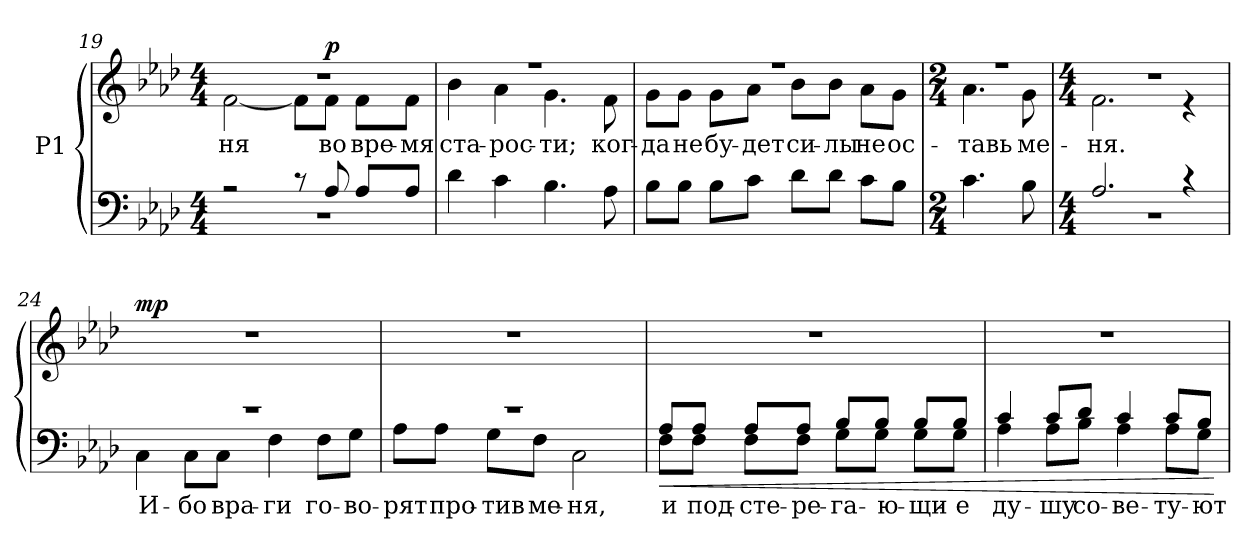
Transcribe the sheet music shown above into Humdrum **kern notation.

**kern	**text	**kern	**text	**dynam
*part1	*part1	*part1	*part1	*part1
*staff2	*staff2	*staff1	*staff1	*staff1/2
*I"P1	*	*	*	*
*clefF4	*	*clefG2	*	*
*k[b-e-a-d-]	*	*k[b-e-a-d-]	*	*
*A-:	*	*A-:	*	*
*M4/4	*	*M4/4	*	*
=19	=19	=19	=19	=19
*^	*	*^	*	*
!	!	!	!	!	!LO:LY:b:color=#000000	!
2r	1r	.	1r	[<2fi\	ня	.
8r	.	.	.	8fi\L]	.	.
!	!	!	!	!	!LO:LY:b:color=#000000	!
8A-i/	.	.	.	8fi\J	во	p
!	!	!	!	!	!LO:LY:b:color=#000000	!
8A-i/L	.	.	.	8fi\L	вре-	.
!	!	!	!	!	!LO:LY:b:color=#000000	!
8A-i/J	.	.	.	8fi\J	-мя	.
*v	*v	*	*	*	*	*
=20	=20	=20	=20	=20	=20
!	!	!	!	!LO:LY:b:color=#000000	!
4d-i\	.	1r	4b-i\	ста-	.
!	!	!	!	!LO:LY:b:color=#000000	!
4ci\	.	.	4a-i\	-рос-	.
!	!	!	!	!LO:LY:b:color=#000000	!
4.B-i\	.	.	4.gi\	-ти;	.
!	!	!	!	!LO:LY:b:color=#000000	!
8A-i\	.	.	8fi\	ког-	.
=21	=21	=21	=21	=21	=21
!	!	!	!	!LO:LY:b:color=#000000	!
8B-i\L	.	1r	8gi\L	-да	.
!	!	!	!	!LO:LY:b:color=#000000	!
8B-i\J	.	.	8gi\J	не	.
!	!	!	!	!LO:LY:b:color=#000000	!
8B-i\L	.	.	8gi\L	бу-	.
!	!	!	!	!LO:LY:b:color=#000000	!
8ci\J	.	.	8a-i\J	-дет	.
!	!	!	!	!LO:LY:b:color=#000000	!
8d-i\L	.	.	8b-i\L	си-	.
!	!	!	!	!LO:LY:b:color=#000000	!
8d-i\J	.	.	8b-i\J	-лы	.
!	!	!	!	!LO:LY:b:color=#000000	!
8ci\L	.	.	8a-i\L	не	.
!	!	!	!	!LO:LY:b:color=#000000	!
8B-i\J	.	.	8gi\J	ос-	.
=22	=22	=22	=22	=22	=22
*M2/4	*	*M2/4	*	*	*
!	!	!LO:N:vis=1	!	!	!
!	!	!	!	!LO:LY:b:color=#000000	!
4.ci\	.	2r	4.a-i\	-тавь	.
!	!	!	!	!LO:LY:b:color=#000000	!
8B-i\	.	.	8gi\	ме-	.
!!LO:LB:g=z	!!
=23	=23	=23	=23	=23	=23
*M4/4	*	*M4/4	*	*	*
*^	*	*	*	*	*
!	!	!	!	!	!LO:LY:b:color=#000000	!
2.A-i/	1r	.	1r	2.fi\	-ня.	.
4r	.	.	.	4r	.	.
*	*	*	*v	*v	*	*
=24	=24	=24	=24	=24	=24
*	*	*	*MM55	*	*
*	*	*	*^	*	*
!	!	!LO:LY:b:color=#000000	!	!	!	!
*	*	*	*v	*v	*	*
1r	4Ci\	И-	1r	.	mp
!	!	!LO:LY:b:color=#000000	!	!	!
.	8Ci\L	-бо	.	.	.
!	!	!LO:LY:b:color=#000000	!	!	!
.	8Ci\J	вра-	.	.	.
!	!	!LO:LY:b:color=#000000	!	!	!
.	4Fi\	-ги	.	.	.
!	!	!LO:LY:b:color=#000000	!	!	!
.	8Fi\L	го-	.	.	.
!	!	!LO:LY:b:color=#000000	!	!	!
.	8Gi\J	-во-	.	.	.
=25	=25	=25	=25	=25	=25
!	!	!LO:LY:b:color=#000000	!	!	!
1r	8A-i\L	-рят	1r	.	.
!	!	!LO:LY:b:color=#000000	!	!	!
.	8A-i\J	про-	.	.	.
!	!	!LO:LY:b:color=#000000	!	!	!
.	8Gi\L	-тив	.	.	.
!	!	!LO:LY:b:color=#000000	!	!	!
.	8Fi\J	ме-	.	.	.
!	!	!LO:LY:b:color=#000000	!	!	!
.	2Ci\	-ня,	.	.	.
=26	=26	=26	=26	=26	=26
!	!	!	!	!	!LO:HP:b=2
!	!	!LO:LY:b:color=#000000	!	!	!
8A-i/L	8Fi\L	и	1r	.	<
!	!	!LO:LY:b:color=#000000	!	!	!
8A-i/J	8Fi\J	под-	.	.	.
!	!	!LO:LY:b:color=#000000	!	!	!
8A-i/L	8Fi\L	-сте-	.	.	.
!	!	!LO:LY:b:color=#000000	!	!	!
8A-i/J	8Fi\J	-ре-	.	.	.
!	!	!LO:LY:b:color=#000000	!	!	!
8B-i/L	8Gi\L	-га-	.	.	.
!	!	!LO:LY:b:color=#000000	!	!	!
8B-i/J	8Gi\J	-ю-	.	.	.
!	!	!LO:LY:b:color=#000000	!	!	!
8B-i/L	8Gi\L	-щи-	.	.	.
!	!	!LO:LY:b:color=#000000	!	!	!
8B-i/J	8Gi\J	-е	.	.	.
!!LO:LB:g=z
=27	=27	=27	=27	=27	=27
!	!	!LO:LY:b:color=#000000	!	!	!
4ci/	4A-i\	ду-	1r	.	.
!	!	!LO:LY:b:color=#000000	!	!	!
8ci/L	8A-i\L	-шу	.	.	.
!	!	!LO:LY:b:color=#000000	!	!	!
8d-i/J	8B-i\J	со-	.	.	.
!	!	!LO:LY:b:color=#000000	!	!	!
4ci/	4A-i\	-ве-	.	.	.
!	!	!LO:LY:b:color=#000000	!	!	!
8ci/L	8A-i\L	-ту-	.	.	.
!	!	!LO:LY:b:color=#000000	!	!	!
8B-i/J	8Gi\J	-ют-	.	.	.
*v	*v	*	*	*	*
.	.	.	.	[
=	=	=	=	=
*-	*-	*-	*-	*-
